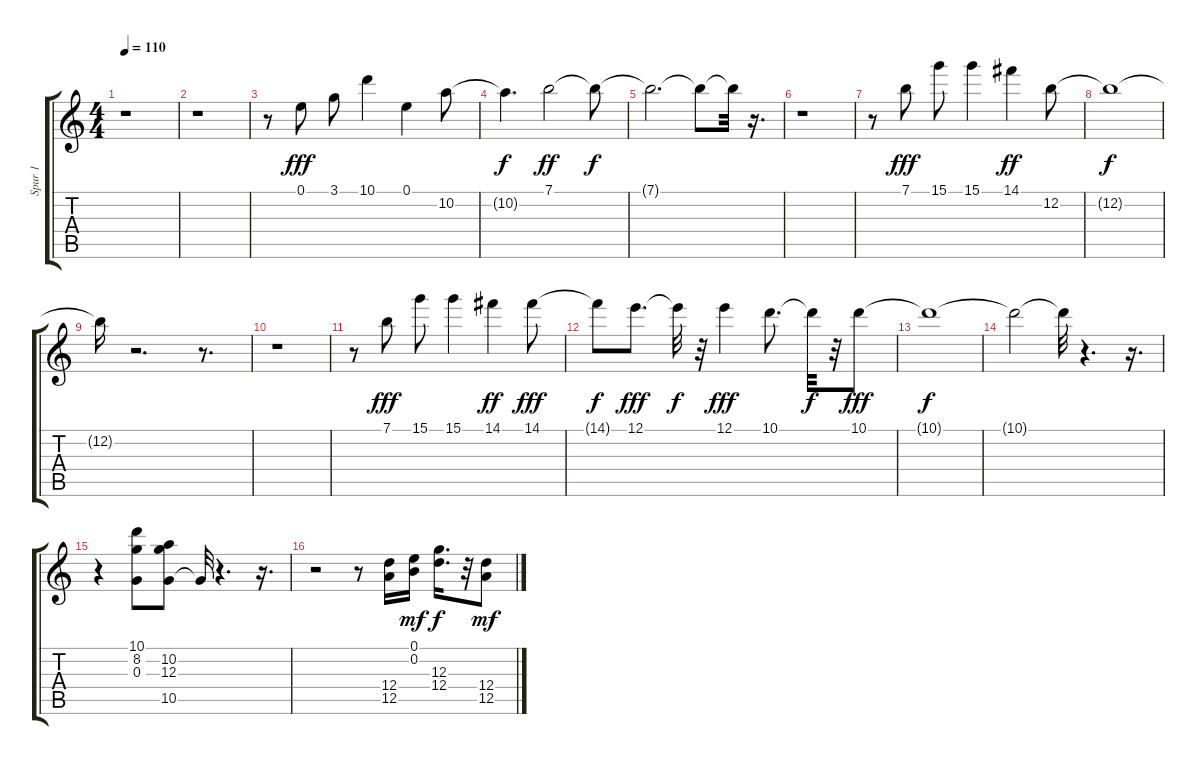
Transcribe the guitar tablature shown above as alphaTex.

\track ("Spur 1" "Spur 1") {instrument acousticguitarsteel}
\staff {score tabs}
\tuning (E4 B3 G3 D3 A2 E2) {hide}
\ts (4 4)
\tempo 110
\clef g2
\ks c
r.1{dy f} |
r.1 |
r.8 0.1.8{dy fff} 3.1.8 10.1.4 0.1.4 10.2.8 |
10.2{t}.4{d dy f} 7.1.2{dy ff} 7.1{t}.8{dy f} |
7.1{t}.2{d} 7.1{t}.8 7.1{t}.32 r.16{d} |
r.1 |
r.8 7.1.8{dy fff} 15.1.8 15.1.4 14.1.4{dy ff} 12.2.8 |
12.2{t}.1{dy f} |
12.2{t}.16 r.2{d} r.8{d} |
r.1 |
r.8 7.1.8{dy fff} 15.1.8 15.1.4 14.1.4{dy ff} 14.1.8{dy fff} |
14.1{t}.8{dy f} 12.1.8{d dy fff} 12.1{t}.32{dy f} r.32 12.1.4{dy fff} 10.1.8{d} 10.1{t}.32{dy f} r.32 10.1.8{dy fff} |
10.1{t}.1{dy f} |
10.1{t}.2 10.1{t}.32 r.4{d} r.16{d} |
r.4 (10.1 8.2 0.3).8 (10.2 12.3 10.5).8 10.5{t}.32 r.4{d} r.16{d} |
r.2 r.8 (12.4 12.5).16 (0.1 0.2).16{dy mf} (12.3 12.4).16{d dy f} r.32 (12.4 12.5).8{dy mf}
